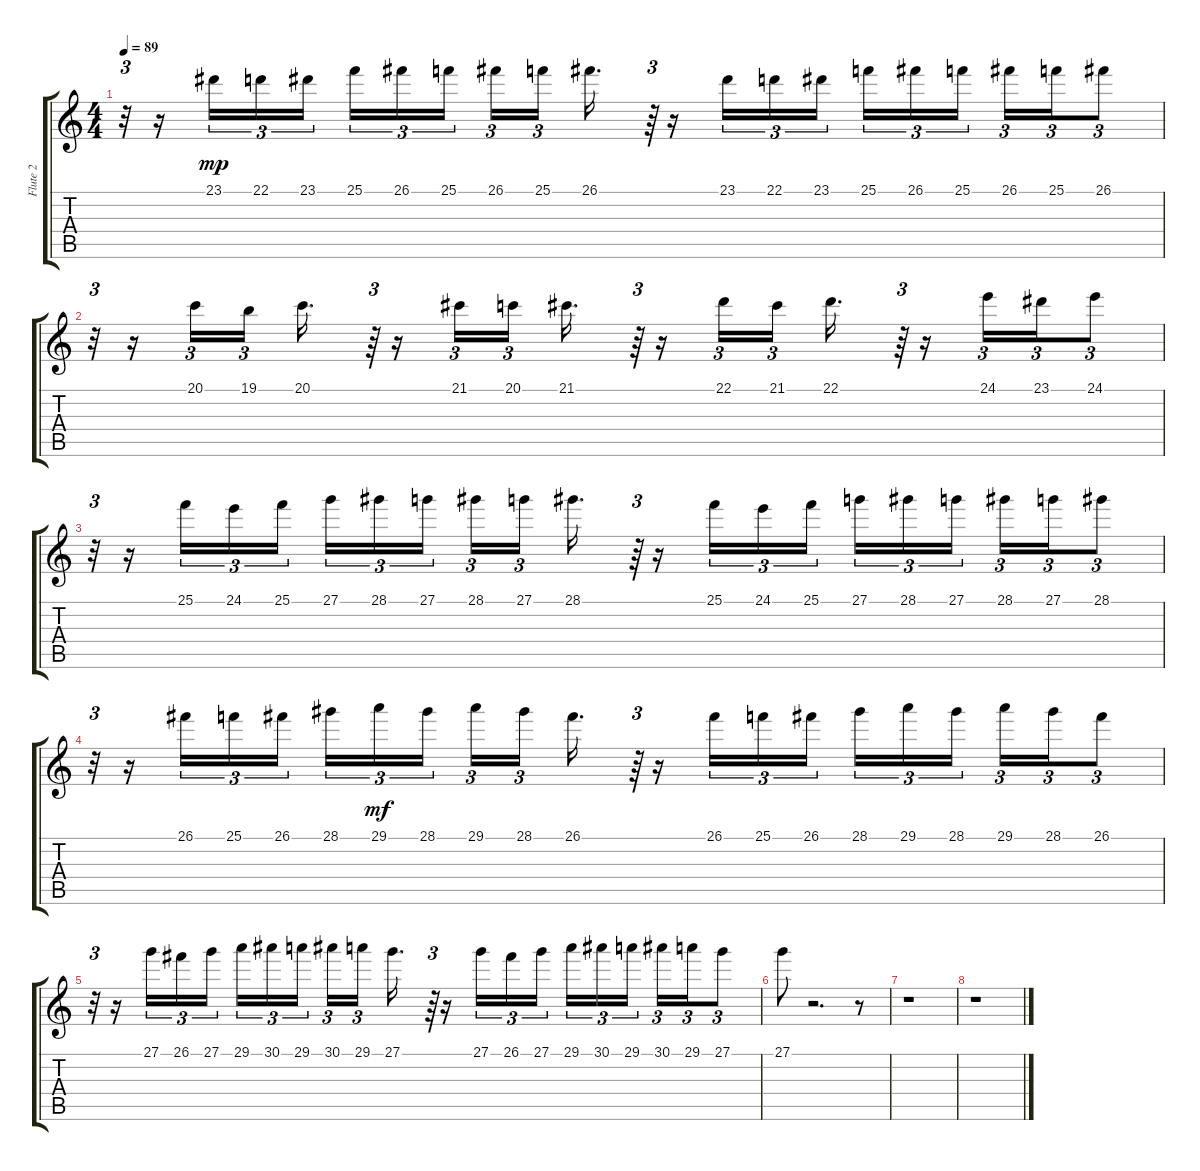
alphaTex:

\track ("Flute 2" "Flute 2") {instrument flute}
\staff {score tabs}
\tuning (E4 B3 G3 D3 A2 E2) {hide}
\ts (4 4)
\tempo 89
\clef g2
\ks c
r.32{tu (3 2) dy mp} r.16 23.1.16{tu (3 2)} 22.1.16{tu (3 2)} 23.1.16{tu (3 2) beam splitsecondary} 25.1.16{tu (3 2)} 26.1.16{tu (3 2)} 25.1.16{tu (3 2) beam splitsecondary} 26.1.16{tu (3 2)} 25.1.16{tu (3 2) beam splitsecondary} 26.1.16{d} r.64{tu (3 2)} r.16 23.1.16{tu (3 2)} 22.1.16{tu (3 2)} 23.1.16{tu (3 2) beam splitsecondary} 25.1.16{tu (3 2)} 26.1.16{tu (3 2)} 25.1.16{tu (3 2) beam splitsecondary} 26.1.16{tu (3 2)} 25.1.16{tu (3 2)} 26.1.8{tu (3 2)} |
r.32{tu (3 2)} r.16 20.1.16{tu (3 2)} 19.1.16{tu (3 2) beam splitsecondary} 20.1.16{d} r.64{tu (3 2)} r.16 21.1.16{tu (3 2)} 20.1.16{tu (3 2) beam splitsecondary} 21.1.16{d} r.64{tu (3 2)} r.16 22.1.16{tu (3 2)} 21.1.16{tu (3 2) beam splitsecondary} 22.1.16{d} r.64{tu (3 2)} r.16 24.1.16{tu (3 2)} 23.1.16{tu (3 2)} 24.1.8{tu (3 2)} |
r.32{tu (3 2)} r.16 25.1.16{tu (3 2)} 24.1.16{tu (3 2)} 25.1.16{tu (3 2) beam splitsecondary} 27.1.16{tu (3 2)} 28.1.16{tu (3 2)} 27.1.16{tu (3 2) beam splitsecondary} 28.1.16{tu (3 2)} 27.1.16{tu (3 2) beam splitsecondary} 28.1.16{d} r.64{tu (3 2)} r.16 25.1.16{tu (3 2)} 24.1.16{tu (3 2)} 25.1.16{tu (3 2) beam splitsecondary} 27.1.16{tu (3 2)} 28.1.16{tu (3 2)} 27.1.16{tu (3 2) beam splitsecondary} 28.1.16{tu (3 2)} 27.1.16{tu (3 2)} 28.1.8{tu (3 2)} |
r.32{tu (3 2)} r.16 26.1.16{tu (3 2)} 25.1.16{tu (3 2)} 26.1.16{tu (3 2) beam splitsecondary} 28.1.16{tu (3 2)} 29.1.16{tu (3 2) dy mf} 28.1.16{tu (3 2) beam splitsecondary} 29.1.16{tu (3 2)} 28.1.16{tu (3 2) beam splitsecondary} 26.1.16{d} r.64{tu (3 2)} r.16 26.1.16{tu (3 2)} 25.1.16{tu (3 2)} 26.1.16{tu (3 2) beam splitsecondary} 28.1.16{tu (3 2)} 29.1.16{tu (3 2)} 28.1.16{tu (3 2) beam splitsecondary} 29.1.16{tu (3 2)} 28.1.16{tu (3 2)} 26.1.8{tu (3 2)} |
r.32{tu (3 2)} r.16 27.1.16{tu (3 2)} 26.1.16{tu (3 2)} 27.1.16{tu (3 2) beam splitsecondary} 29.1.16{tu (3 2)} 30.1.16{tu (3 2)} 29.1.16{tu (3 2) beam splitsecondary} 30.1.16{tu (3 2)} 29.1.16{tu (3 2) beam splitsecondary} 27.1.16{d} r.64{tu (3 2)} r.16 27.1.16{tu (3 2)} 26.1.16{tu (3 2)} 27.1.16{tu (3 2) beam splitsecondary} 29.1.16{tu (3 2)} 30.1.16{tu (3 2)} 29.1.16{tu (3 2) beam splitsecondary} 30.1.16{tu (3 2)} 29.1.16{tu (3 2)} 27.1.8{tu (3 2)} |
27.1.8 r.2{d} r.8 |
r.1 |
r.1
